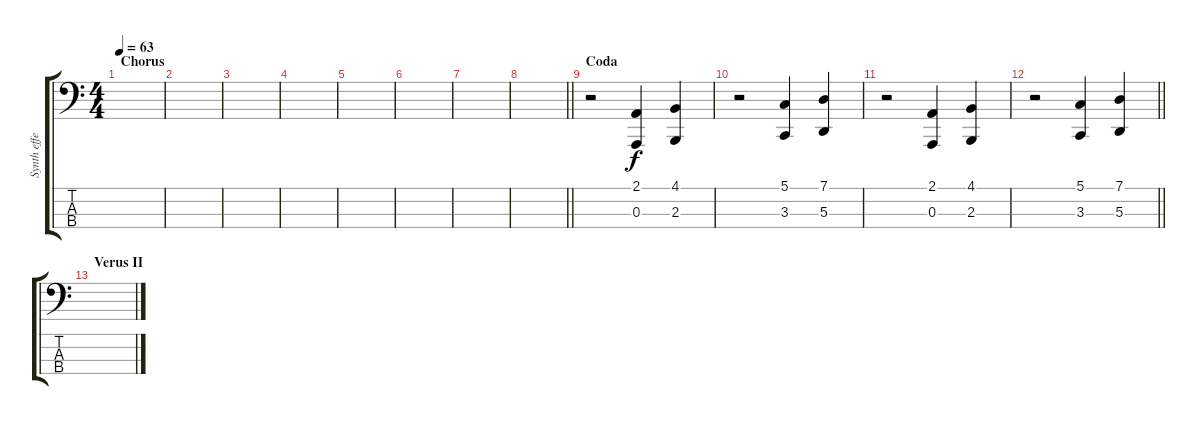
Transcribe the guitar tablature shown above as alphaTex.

\track ("Synth effects" "Synth effe") {instrument lead8bassandlead}
\staff {score tabs}
\tuning (G2 D2 A1 E1) {hide}
\ts (4 4)
\section ("" "Chorus")
\tempo 63
\clef f4
\ks c
|
|
|
|
|
|
|
\barLineRight lightlight
|
\section ("" "Coda")
r.2 (2.1 0.3).4 (4.1 2.3).4 |
r.2 (5.1 3.3).4 (7.1 5.3).4 |
r.2 (2.1 0.3).4 (4.1 2.3).4 |
\barLineRight lightlight
r.2 (5.1 3.3).4 (7.1 5.3).4 |
\section ("" "Verus II")
